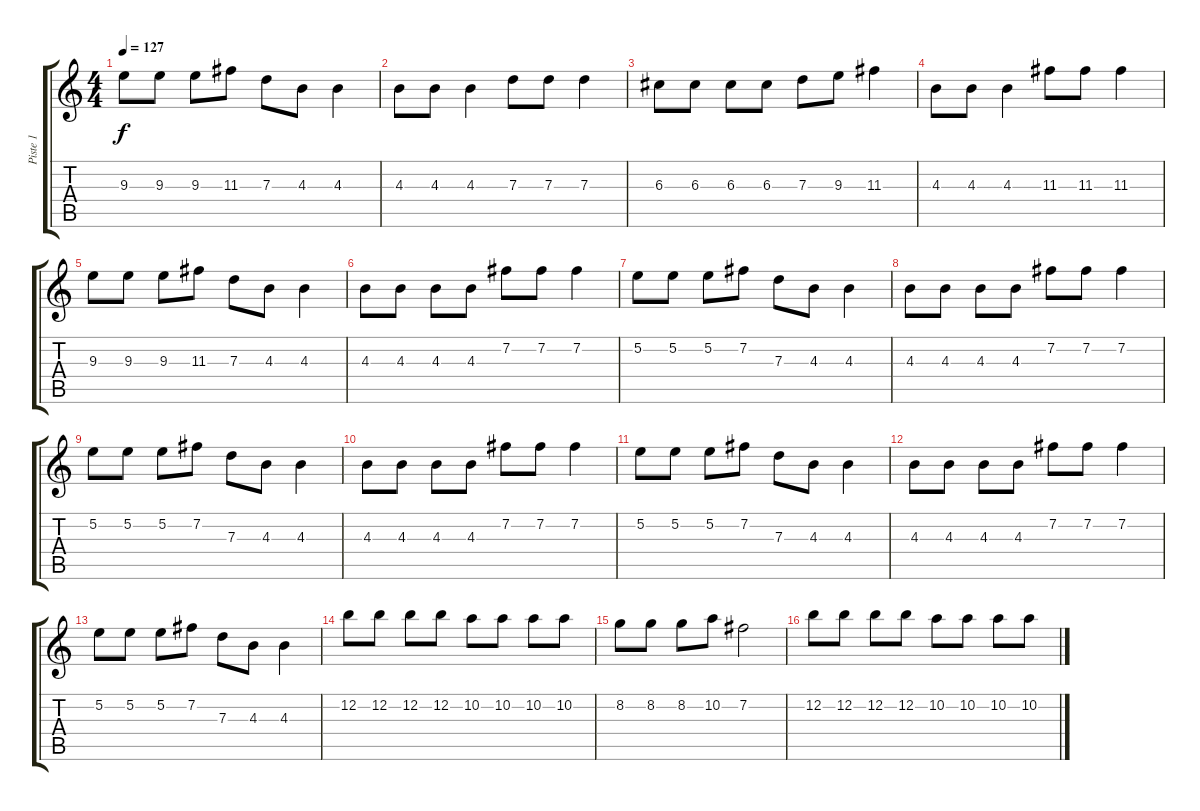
\track ("Piste 1" "Piste 1") {instrument acousticguitarnylon}
\staff {score tabs}
\tuning (E4 B3 G3 D3 A2 E2) {hide}
\ts (4 4)
\tempo 127
\clef g2
\ks c
9.3.8{dy f} 9.3.8 9.3.8 11.3.8 7.3.8 4.3.8 4.3.4 |
4.3.8 4.3.8 4.3.4 7.3.8 7.3.8 7.3.4 |
6.3.8 6.3.8 6.3.8 6.3.8 7.3.8 9.3.8 11.3.4 |
4.3.8 4.3.8 4.3.4 11.3.8 11.3.8 11.3.4 |
9.3.8 9.3.8 9.3.8 11.3.8 7.3.8 4.3.8 4.3.4 |
4.3.8 4.3.8 4.3.8 4.3.8 7.2.8 7.2.8 7.2.4 |
5.2.8 5.2.8 5.2.8 7.2.8 7.3.8 4.3.8 4.3.4 |
4.3.8 4.3.8 4.3.8 4.3.8 7.2.8 7.2.8 7.2.4 |
5.2.8 5.2.8 5.2.8 7.2.8 7.3.8 4.3.8 4.3.4 |
4.3.8 4.3.8 4.3.8 4.3.8 7.2.8 7.2.8 7.2.4 |
5.2.8 5.2.8 5.2.8 7.2.8 7.3.8 4.3.8 4.3.4 |
4.3.8 4.3.8 4.3.8 4.3.8 7.2.8 7.2.8 7.2.4 |
5.2.8 5.2.8 5.2.8 7.2.8 7.3.8 4.3.8 4.3.4 |
12.2.8 12.2.8 12.2.8 12.2.8 10.2.8 10.2.8 10.2.8 10.2.8 |
8.2.8 8.2.8 8.2.8 10.2.8 7.2.2 |
12.2.8 12.2.8 12.2.8 12.2.8 10.2.8 10.2.8 10.2.8 10.2.8
